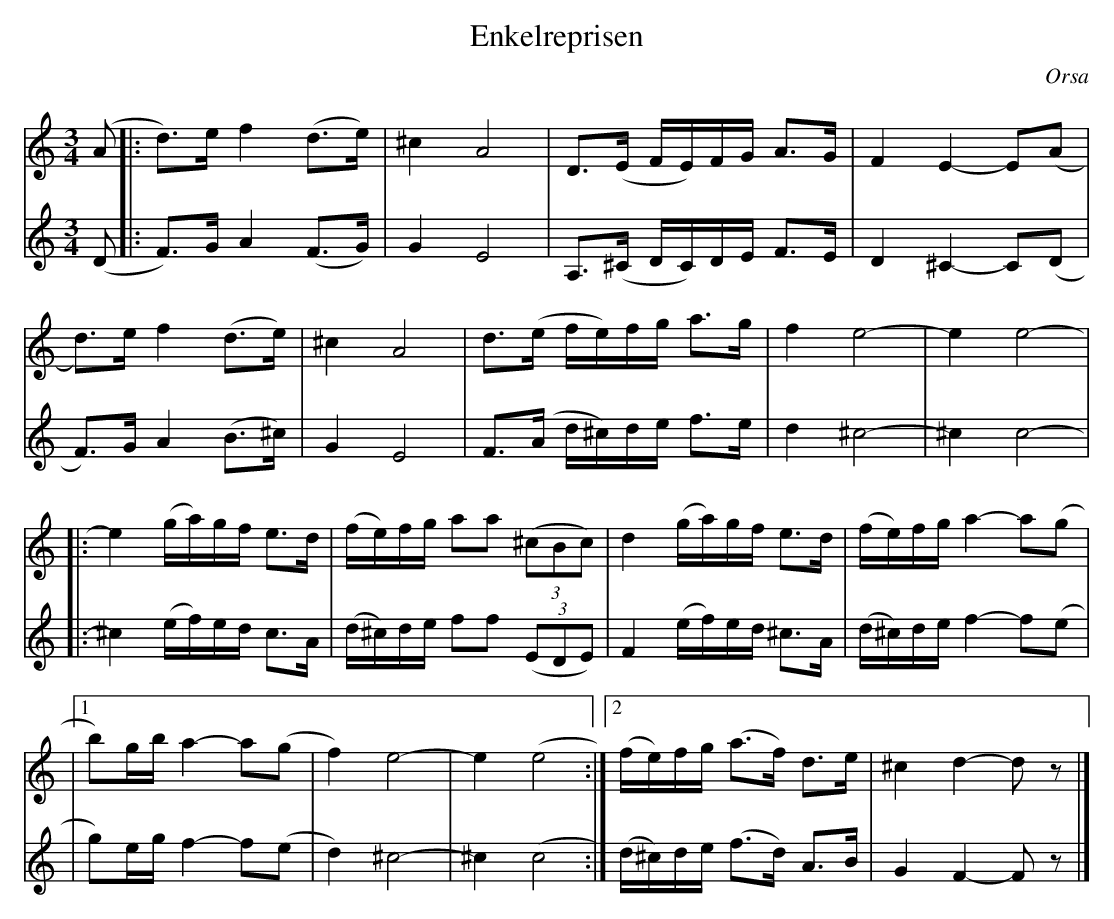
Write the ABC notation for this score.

X:1
T:Enkelreprisen
M:3/4
L:1/8
O:Orsa
K:Ddor
V:P1_1
(A |: d>)e f2 (d>e) | ^c2 A4 | D>(E F/E/)F/G/ A>G | F2 E2- E(A |
d>)e f2 (d>e) | ^c2 A4 | d>(e f/e/)f/g/ a>g | f2 e4- | e2 e4- |
|: e2 (g/a/)g/f/ e>d | (f/e/)f/g/ aa ((3^cBc) | d2 (g/a/)g/f/ e>d | (f/e/)f/g/ a2- a(g |
|1 b)g/b/ a2- a(g | f2) e4- | e2 (e4 :|2 (f/e/)f/g/ (a>f) d>e | ^c2 d2- d z |]
V:P2_1
(D |: F>)G A2 (F>G) | G2 E4 | A,>(^C D/C/)D/E/ F>E | D2 ^C2- C(D |
F>)G A2 (B>^c) | G2 E4 | F>(A d/^c/)d/e/ f>e | d2 ^c4- | ^c2 c4- |
|: ^c2 (e/f/)e/d/ c>A | (d/^c/)d/e/ ff ((3EDE) | F2 (e/f/)e/d/ ^c>A | (d/^c/)d/e/ f2- f(e |
| g)e/g/ f2- f(e | d2) ^c4- | ^c2 (c4 :| (d/^c/)d/e/ (f>d) A>B | G2 F2- F z |]
